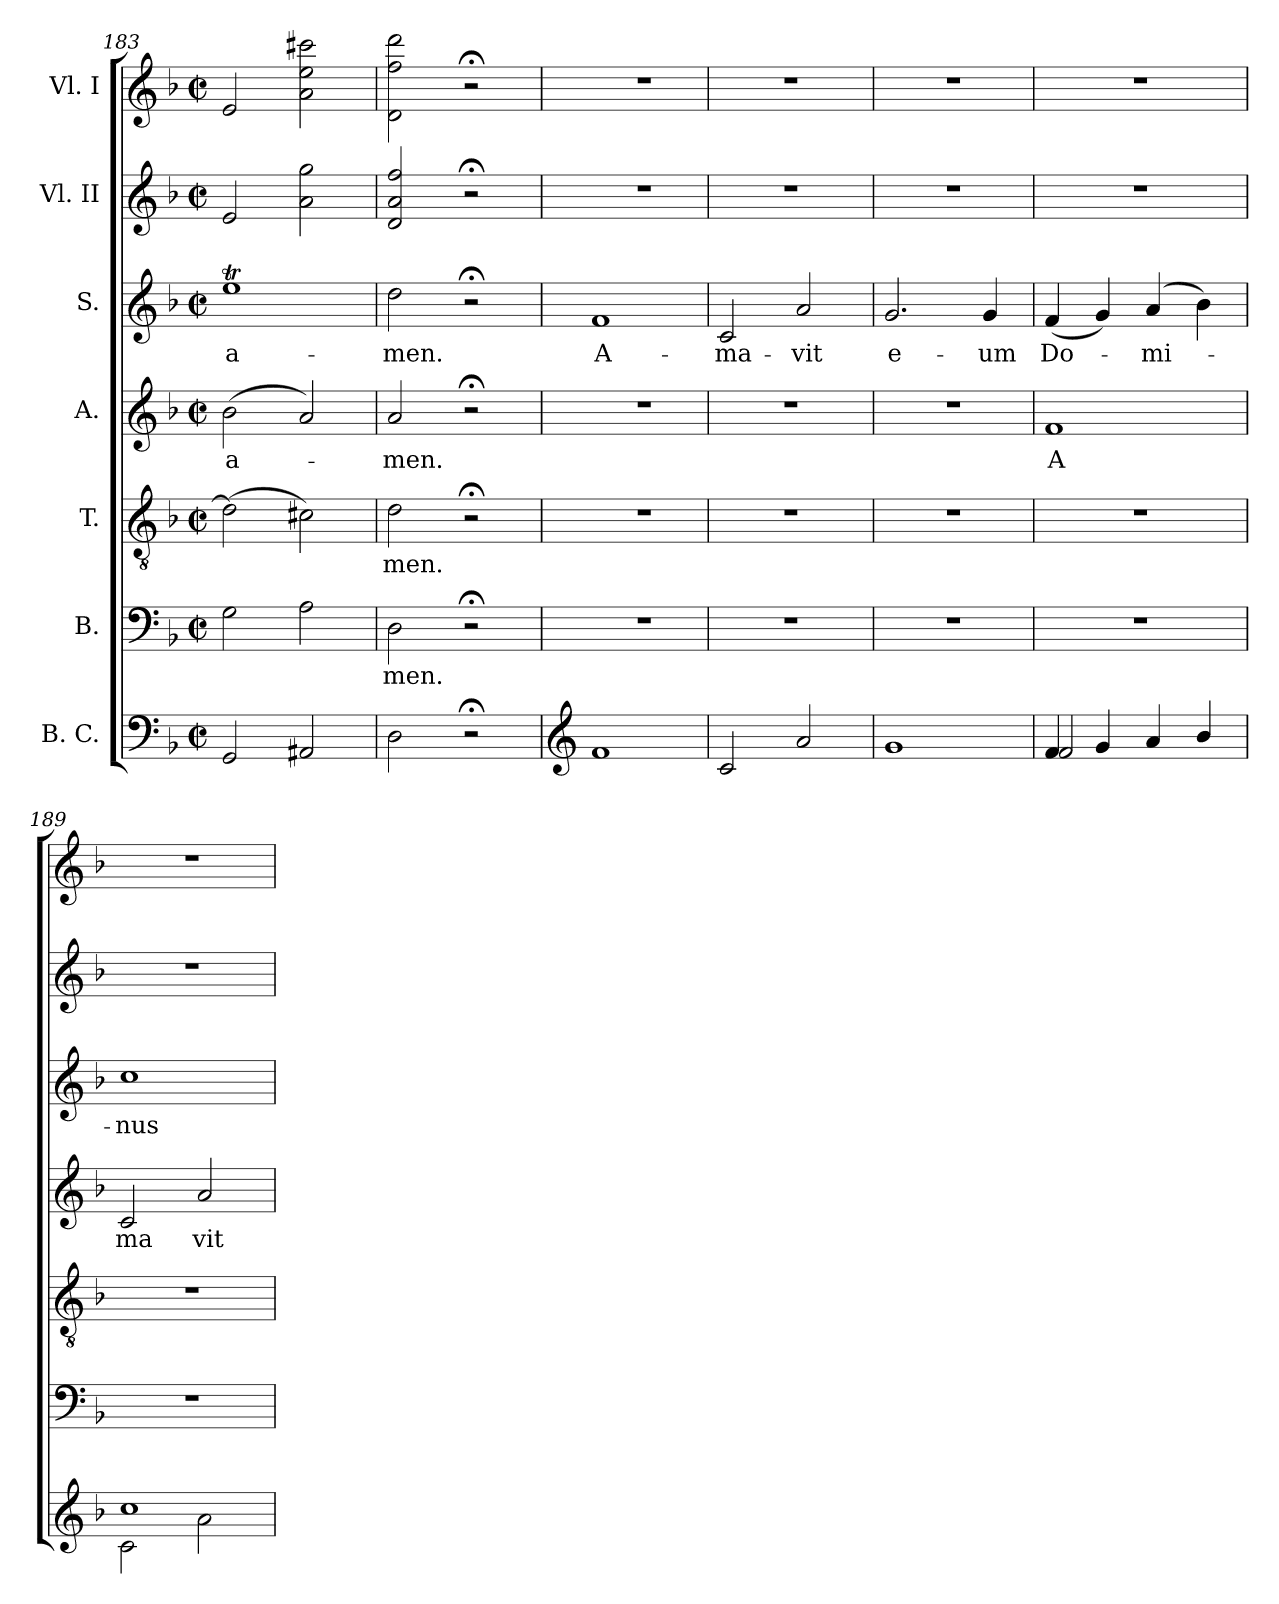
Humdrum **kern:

**kern	**kern	**text	**kern	**text	**kern	**text	**kern	**text	**kern	**kern
*part7	*part6	*part6	*part5	*part5	*part4	*part4	*part3	*part3	*part2	*part1
*staff7	*staff6	*staff6	*staff5	*staff5	*staff4	*staff4	*staff3	*staff3	*staff2	*staff1
*I"B. C.	*I"B.	*	*I"T.	*	*I"A.	*	*I"S.	*	*I"Vl. II	*I"Vl. I
*clefF4	*clefF4	*	*clefGv2	*	*clefG2	*	*clefG2	*	*clefG2	*clefG2
*k[b-]	*k[b-]	*	*k[b-]	*	*k[b-]	*	*k[b-]	*	*k[b-]	*k[b-]
*F:	*F:	*	*F:	*	*F:	*	*F:	*	*F:	*F:
*M2/2	*M2/2	*	*M2/2	*	*M2/2	*	*M2/2	*	*M2/2	*M2/2
*met(c|)	*met(c|)	*	*met(c|)	*	*met(c|)	*	*met(c|)	*	*met(c|)	*met(c|)
=183	=183	=183	=183	=183	=183	=183	=183	=183	=183	=183
!	!	!	!	!	!	!LO:LY:b:cj	!	!LO:LY:b:cj	!	!
2GG</	2G\	.	(>2d\]	.	(>2b-\	a-	1eet	a-	2e/	2e/
2AA#/	2A\	.	2c#X\)	.	2a/)	.	.	.	2gg\ 2a\	2ee\ 2a\ 2ccc#X\
=184	=184	=184	=184	=184	=184	=184	=184	=184	=184	=184
!	!	!LO:LY:b:cj	!	!LO:LY:b:cj	!	!LO:LY:b:cj	!	!LO:LY:b:cj	!	!
2D\	2D\	-men.	2d\	men.	2a/	-men.	2dd\	-men.	2ff/ 2a/ 2d/	2ddd\ 2ff\ 2d\
2r;<	2r;<	.	2r;<	.	2r;<	.	2r;<	.	2r;<	2r;<
!!LO:PB:g=z
=185	=185	=185!	=185	=185!	=185	=185!	=185	=185!	=185	=185!
*clefG2	*	*	*	*	*	*	*	*	*	*
!	!	!	!	!	!	!	!	!LO:LY:b:cj	!	!
1f	1r	.	1r	.	1r	.	1f	A-	1r	1r
=186	=186	=186	=186	=186	=186	=186	=186	=186	=186	=186
!	!	!	!	!	!	!	!	!LO:LY:b:cj	!	!
2c/	1r	.	1r	.	1r	.	2c/	-ma-	1r	1r
!	!	!	!	!	!	!	!	!LO:LY:b:cj	!	!
2a/	.	.	.	.	.	.	2a/	-vit	.	.
=187	=187	=187	=187	=187	=187	=187	=187	=187	=187	=187
!	!	!	!	!	!	!	!	!LO:LY:b:cj	!	!
1g	1r	.	1r	.	1r	.	2.g/	e-	1r	1r
!	!	!	!	!	!	!	!	!LO:LY:b:cj	!	!
.	.	.	.	.	.	.	4g/	-um	.	.
=188	=188	=188	=188	=188	=188	=188	=188	=188	=188	=188
*^	*	*	*	*	*	*	*	*	*	*
!	!	!	!	!	!	!	!LO:LY:b:cj	!	!LO:LY:b	!	!
4f/	2f/	1r	.	1r	.	1f	A	(<4f/	Do-	1r	1r
4g/	.	.	.	.	.	.	.	4g/)	.	.	.
!	!	!	!	!	!	!	!	!	!LO:LY:b	!	!
4a/	2ryy	.	.	.	.	.	.	(>4a/	-mi-	.	.
4b-/	.	.	.	.	.	.	.	4b-\)	.	.	.
=189	=189	=189	=189	=189	=189	=189	=189	=189	=189	=189	=189
!	!	!	!	!	!	!	!LO:LY:b:cj	!	!LO:LY:b:cj	!	!
1cc	2c\	1r	.	1r	.	2c/	ma	1cc	-nus	1r	1r
!	!	!	!	!	!	!	!LO:LY:b:cj	!	!	!	!
.	2a\	.	.	.	.	2a/	vit	.	.	.	.
*v	*v	*	*	*	*	*	*	*	*	*	*
=	=	=	=	=	=	=	=	=	=	=
*-	*-	*-	*-	*-	*-	*-	*-	*-	*-	*-
